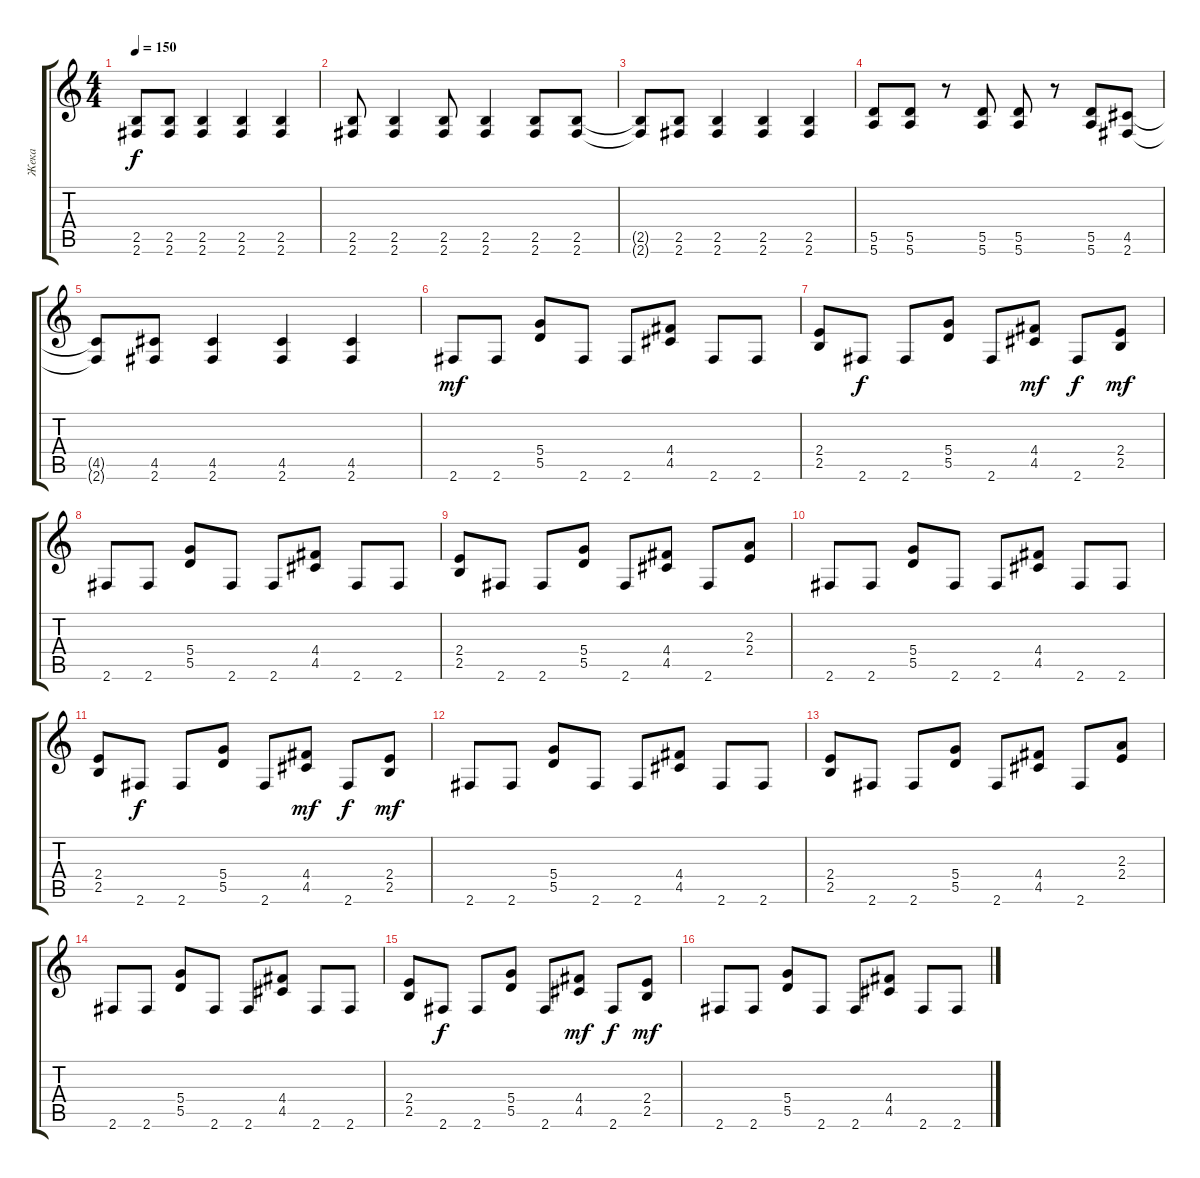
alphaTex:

\track ("Жека" "Жека") {instrument overdrivenguitar}
\staff {score tabs}
\tuning (E4 B3 G3 D3 A2 E2) {hide}
\ts (4 4)
\tempo 150
\clef g2
\ks c
(2.5{t} 2.6{t}).8{dy f} (2.5 2.6).8 (2.5 2.6).4 (2.5 2.6).4 (2.5 2.6).4 |
(2.5 2.6).8 (2.5 2.6).4 (2.5 2.6).8 (2.5 2.6).4 (2.5 2.6).8 (2.5 2.6).8 |
(2.5{t} 2.6{t}).8 (2.5 2.6).8 (2.5 2.6).4 (2.5 2.6).4 (2.5 2.6).4 |
(5.5 5.6).8 (5.5 5.6).8 r.8 (5.5 5.6).8 (5.5 5.6).8 r.8 (5.5 5.6).8 (4.5 2.6).8 |
(4.5{t} 2.6{t}).8 (4.5 2.6).8 (4.5 2.6).4 (4.5 2.6).4 (4.5 2.6).4 |
2.6.8{dy mf} 2.6.8 (5.4 5.5).8 2.6.8 2.6.8 (4.4 4.5).8 2.6.8 2.6.8 |
(2.4 2.5).8 2.6.8{dy f} 2.6.8 (5.4 5.5).8 2.6.8 (4.4 4.5).8{dy mf} 2.6.8{dy f} (2.4 2.5).8{dy mf} |
2.6.8 2.6.8 (5.4 5.5).8 2.6.8 2.6.8 (4.4 4.5).8 2.6.8 2.6.8 |
(2.4 2.5).8 2.6.8 2.6.8 (5.4 5.5).8 2.6.8 (4.4 4.5).8 2.6.8 (2.3 2.4).8 |
2.6.8 2.6.8 (5.4 5.5).8 2.6.8 2.6.8 (4.4 4.5).8 2.6.8 2.6.8 |
(2.4 2.5).8 2.6.8{dy f} 2.6.8 (5.4 5.5).8 2.6.8 (4.4 4.5).8{dy mf} 2.6.8{dy f} (2.4 2.5).8{dy mf} |
2.6.8 2.6.8 (5.4 5.5).8 2.6.8 2.6.8 (4.4 4.5).8 2.6.8 2.6.8 |
(2.4 2.5).8 2.6.8 2.6.8 (5.4 5.5).8 2.6.8 (4.4 4.5).8 2.6.8 (2.3 2.4).8 |
2.6.8 2.6.8 (5.4 5.5).8 2.6.8 2.6.8 (4.4 4.5).8 2.6.8 2.6.8 |
(2.4 2.5).8 2.6.8{dy f} 2.6.8 (5.4 5.5).8 2.6.8 (4.4 4.5).8{dy mf} 2.6.8{dy f} (2.4 2.5).8{dy mf} |
2.6.8 2.6.8 (5.4 5.5).8 2.6.8 2.6.8 (4.4 4.5).8 2.6.8 2.6.8
